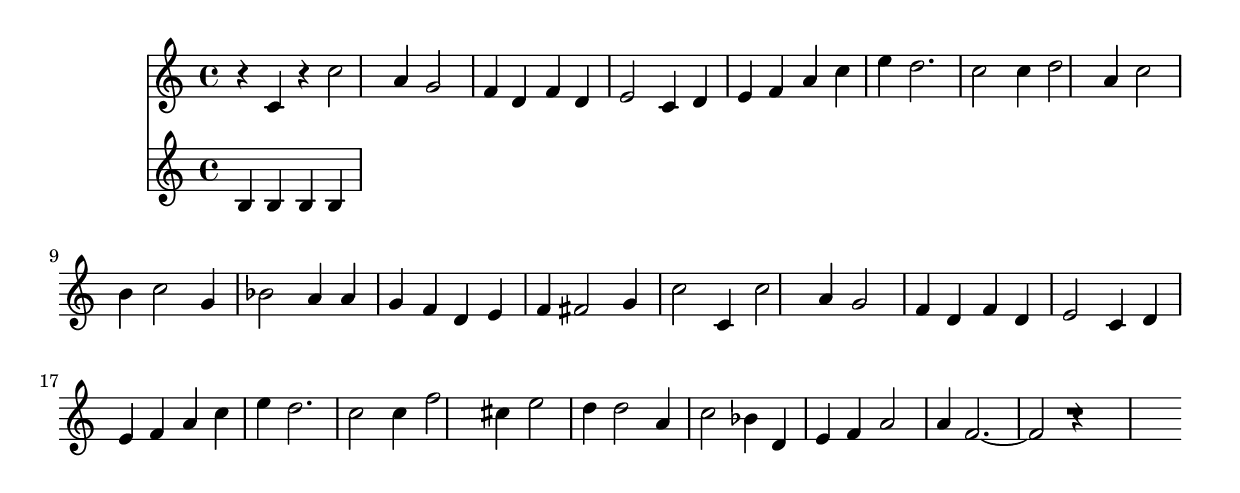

\version "2.10.33"
% converted from mytest.xml
%\include "mytest-defs.ly" 

NilsAssign = { b b b b }

PartPOneVoiceOne =  {
    |  % 1
    % \clef "G" \key f \major \time 3/4 | % 1
    r4 c'4 r4 | % 2
    c''2 a'4 | % 3
    g'2 f'4 | % 4
    d'4 f'4 d'4 | % 5
    e'2 c'4 | % 6
    d'4 e'4 f'4 | % 7
    a'4 c''4 e''4 | % 8
    d''2. | % 9
    c''2 c''4 | % \barNumberCheck #10
    d''2 a'4 | % 11
    c''2 b'4 | % 12
    c''2 g'4 | % 13
    bes'2 a'4 | % 14
    a'4 g'4 f'4 | % 15
    d'4 e'4 f'4 | % 16
    fis'2 g'4 | % 17
    c''2 c'4 | % 18
    c''2 a'4 | % 19
    g'2 f'4 | % \barNumberCheck #20
    d'4 f'4 d'4 | % 21
    e'2 c'4 | % 22
    d'4 e'4 f'4 | % 23
    a'4 c''4 e''4 | % 24
    d''2. | % 25
    c''2 c''4 | % 26
    f''2 cis''4 | % 27
    e''2 d''4 | % 28
    d''2 a'4 | % 29
    c''2 bes'4 | %\barNumberCheck #30
    d'4 e'4 f'4 | % 31
    a'2 a'4 | % 32
    f'2. ~ | % 33
    f'2 r4 R1*3/4 }

		<<
        \new Staff <<
                \context Voice = "PartPOneVoiceOne"  \PartPOneVoiceOne
                >>
                
        \new Staff <<
                \context Voice = "NilsAssign"  \NilsAssign
                >>
        >>

